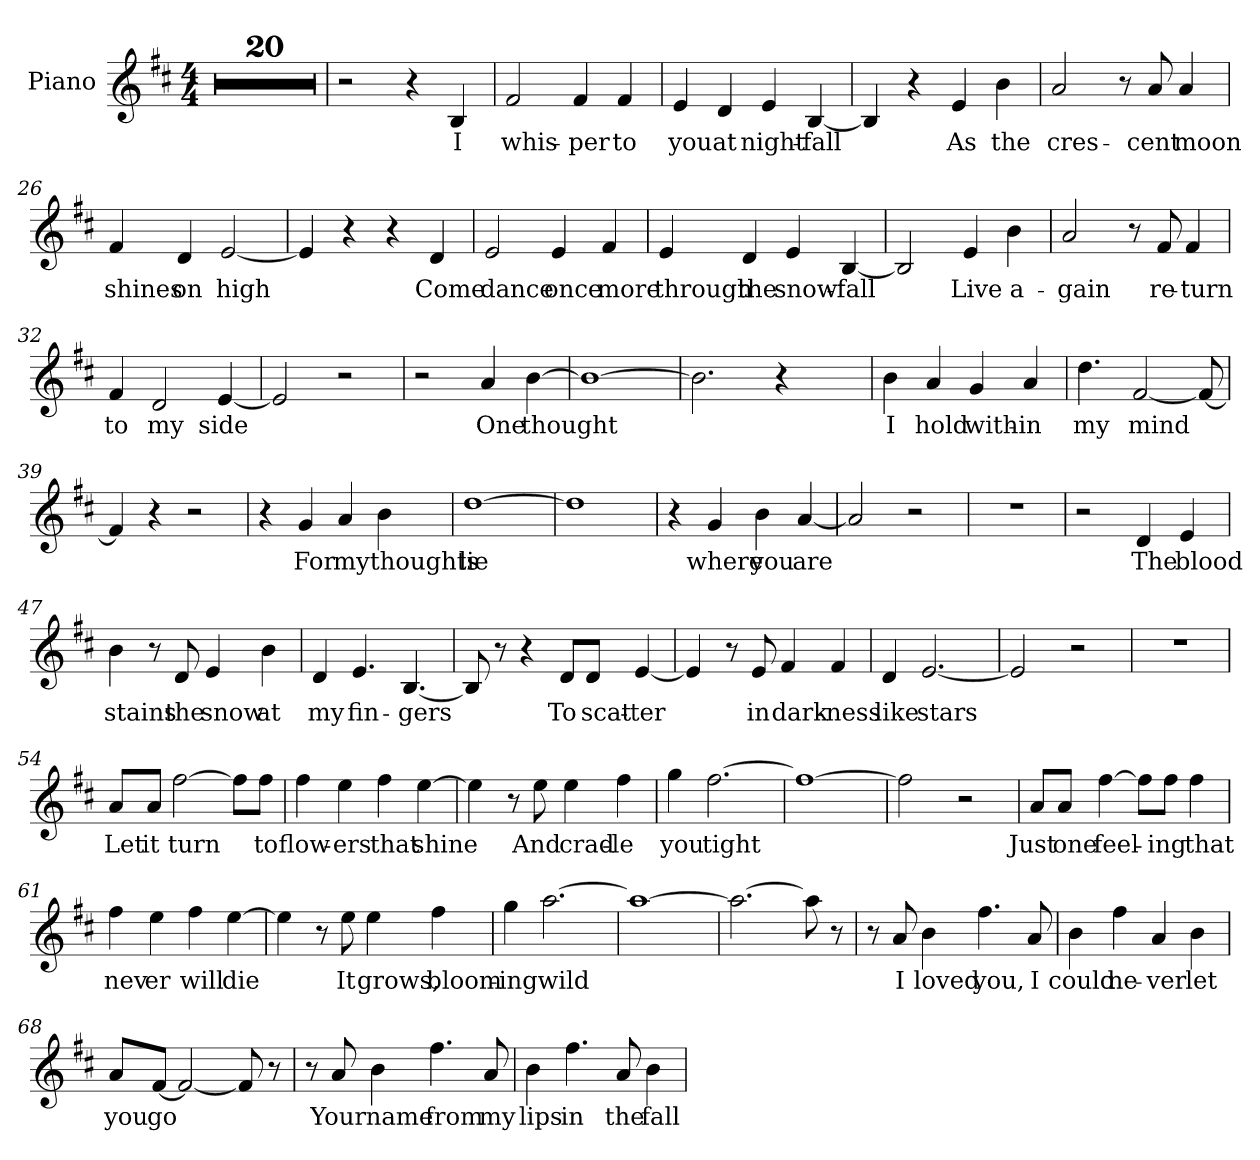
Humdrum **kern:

**kern	**text
*part1	*part1
*staff1	*staff1
*I"Piano	*
*I'Pno.	*
*clefG2	*
*k[f#c#]	*
*M4/4	*
=1	=1
1r	.
=2	=2
1r	.
=3	=3
1r	.
=4	=4
1r	.
=5	=5
1r	.
=6	=6
1r	.
=7	=7
1r	.
=8	=8
1r	.
=9	=9
1r	.
=10	=10
1r	.
=11	=11
1r	.
=12	=12
1r	.
=13	=13
1r	.
=14	=14
1r	.
=15	=15
1r	.
=16	=16
1r	.
=17	=17
1r	.
=18	=18
1r	.
=19	=19
1r	.
=20	=20
1r	.
=21	=21
2r	.
4r	.
4B/	I
=22	=22
2f#/	whis-
4f#/	-per
4f#/	to
=23	=23
4e/	you
4d/	at
4e/	night-
[4B/	-fall
=24	=24
4B/]	.
4r	.
4e/	As
4b\	the
=25	=25
2a/	cres-
8r	.
8a/	-cent
4a/	moon
=26	=26
4f#/	shines
4d/	on
[2e/	high
=27	=27
4e/]	.
4r	.
4r	.
4d/	Come
=28	=28
2e/	dance
4e/	once
4f#/	more
=29	=29
4e/	through
4d/	the
4e/	snow-
[4B/	-fall
=30	=30
2B/]	.
4e/	Live
4b\	a-
=31	=31
2a/	-gain
8r	.
8f#/	re-
4f#/	-turn
=32	=32
4f#/	to
2d/	my
[4e/	side
=33	=33
2e/]	.
2r	.
=34	=34
2r	.
4a/	One
[4b\	thought
=35	=35
1b_	.
=36	=36
2.b\]	.
4r	.
=37	=37
4b\	I
4a/	hold
4g/	with-
4a/	-in
=38	=38
4.dd\	my
[2f#/	mind
8f#/_	.
=39	=39
4f#/]	.
4r	.
2r	.
=40	=40
4r	.
4g/	For
4a/	my
4b\	thoughts
=41	=41
[1dd	lie
=42	=42
1dd]	.
=43	=43
4r	.
4g/	where
4b\	you
[4a/	are
=44	=44
2a/]	.
2r	.
=45	=45
1r	.
=46	=46
2r	.
4d/	The
4e/	blood
=47	=47
4b\	stains
8r	.
8d/	the
4e/	snow
4b\	at
=48	=48
4d/	my
4.e/	fin-
[4.B/	-gers
=49	=49
8B/]	.
8r	.
4r	.
8d/L	To
8d/J	scat-
[4e/	-ter
=50	=50
4e/]	.
8r	.
8e/	in
4f#/	dark-
4f#/	-ness
=51	=51
4d/	like
[2.e/	stars
=52	=52
2e/]	.
2r	.
=53	=53
1r	.
=54	=54
8a/L	Let
8a/J	it
[2ff#\	turn
8ff#\L]	.
8ff#\J	to
=55	=55
4ff#\	flow-
4ee\	-ers
4ff#\	that
[4ee\	shine
=56	=56
4ee\]	.
8r	.
8ee\	And
4ee\	crad-
4ff#\	-le
=57	=57
4gg\	you
[2.ff#\	tight
=58	=58
1ff#_	.
=59	=59
2ff#\]	.
2r	.
=60	=60
8a/L	Just
8a/J	one
[4ff#\	feel-
8ff#\L]	.
8ff#\J	-ing
4ff#\	that
=61	=61
4ff#\	nev
4ee\	er
4ff#\	will
[4ee\	die
=62	=62
4ee\]	.
8r	.
8ee\	It
4ee\	grows,
4ff#\	bloom-
=63	=63
4gg\	-ing
[2.aa\	wild
=64	=64
1aa_	.
=65	=65
2.aa\_	.
8aa\]	.
8r	.
=66	=66
8r	.
8a/	I
4b\	loved
4.ff#\	you,
8a/	I
=67	=67
4b\	could
4ff#\	ne-
4a/	-ver
4b\	let
=68	=68
8a/L	you
[8f#/J	go
2f#/_	.
8f#/]	.
8r	.
=69	=69
8r	.
8a/	Your
4b\	name
4.ff#\	from
8a/	my
=70	=70
4b\	lips
4.ff#\	in
8a/	the
4b\	fall-
=	=
*-	*-
